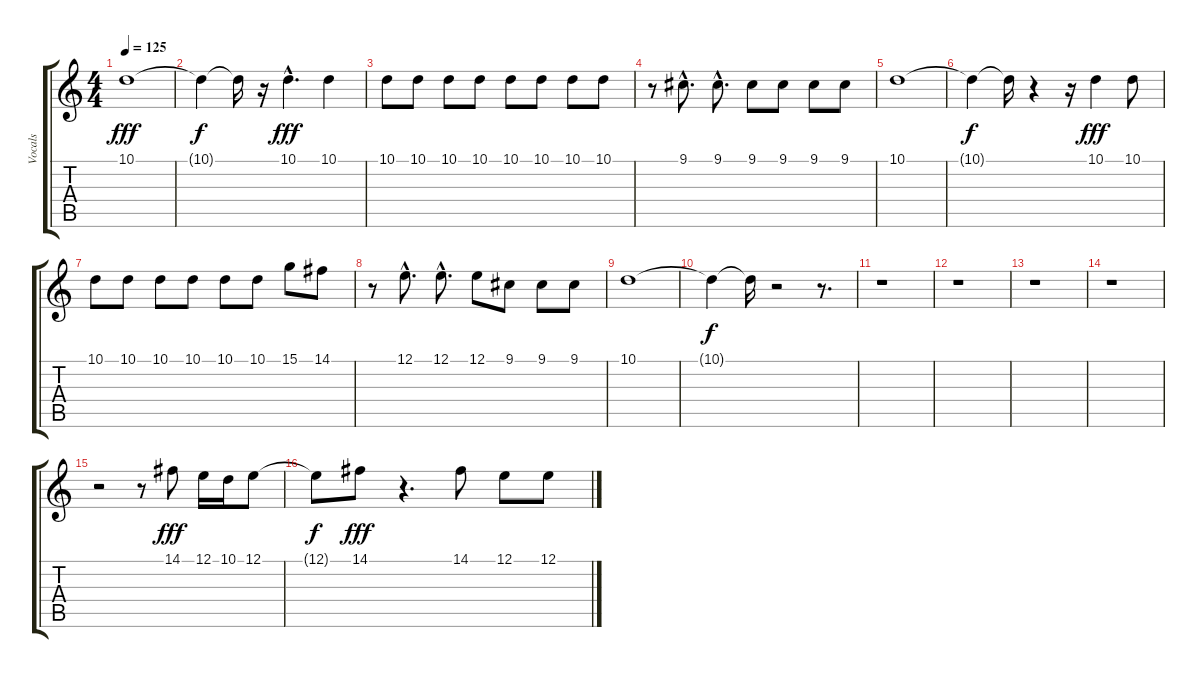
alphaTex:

\track ("Vocals" "Vocals") {instrument harmonica}
\staff {score tabs}
\tuning (E4 B3 G3 D3 A2 E2) {hide}
\ts (4 4)
\tempo 125
\clef g2
\ks c
10.1.1{dy fff} |
10.1{t}.4{dy f} 10.1{t}.16 r.16 10.1{hac}.4{d dy fff} 10.1.4 |
10.1.8 10.1.8 10.1.8 10.1.8 10.1.8 10.1.8 10.1.8 10.1.8 |
r.8 9.1{hac}.8{d} 9.1{hac}.8{d} 9.1.8 9.1.8 9.1.8 9.1.8 |
10.1.1 |
10.1{t}.4{dy f} 10.1{t}.16 r.4 r.16 10.1.4{dy fff} 10.1.8 |
10.1.8 10.1.8 10.1.8 10.1.8 10.1.8 10.1.8 15.1.8 14.1.8 |
r.8 12.1{hac}.8{d} 12.1{hac}.8{d} 12.1.8 9.1.8 9.1.8 9.1.8 |
10.1.1 |
10.1{t}.4{dy f} 10.1{t}.16 r.2 r.8{d} |
r.1 |
r.1 |
r.1 |
r.1 |
r.2 r.8 14.1.8{dy fff} 12.1.16 10.1.16 12.1.8 |
12.1{t}.8{dy f} 14.1.8{dy fff} r.4{d} 14.1.8 12.1.8 12.1.8
